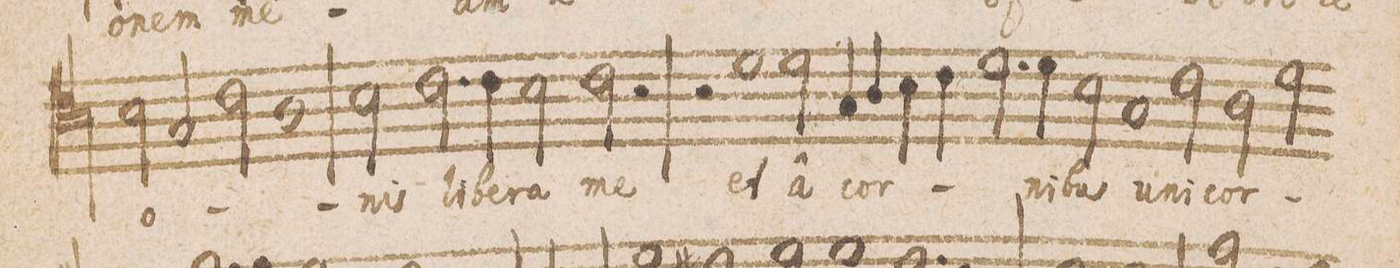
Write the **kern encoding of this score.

**kern	**text
*I"Tenore.	*
*clefC4	*
*k[]	*
*met(C|)	*
*M2/1	*
2B\	-o-
2G/	.
2c\	.
=19-	=19-
1A	.
2B\	-nis
2.c\	li-
=20-	=20-
4c\	-be-
2B\	-ra
2c\	me
2r	.
=21-	=21-
2r	.
1d	et
2d\	â
=22-	=22-
4G/	cor-
4A/	.
4B\	.
4c\	.
2.d\	.
4d\	-ni-
=23-	=23-
2B\	-bus
1G	u-
2c\	-ni-
=24-	=24-
2A\	-cor-
2d\	.
*-	*-
